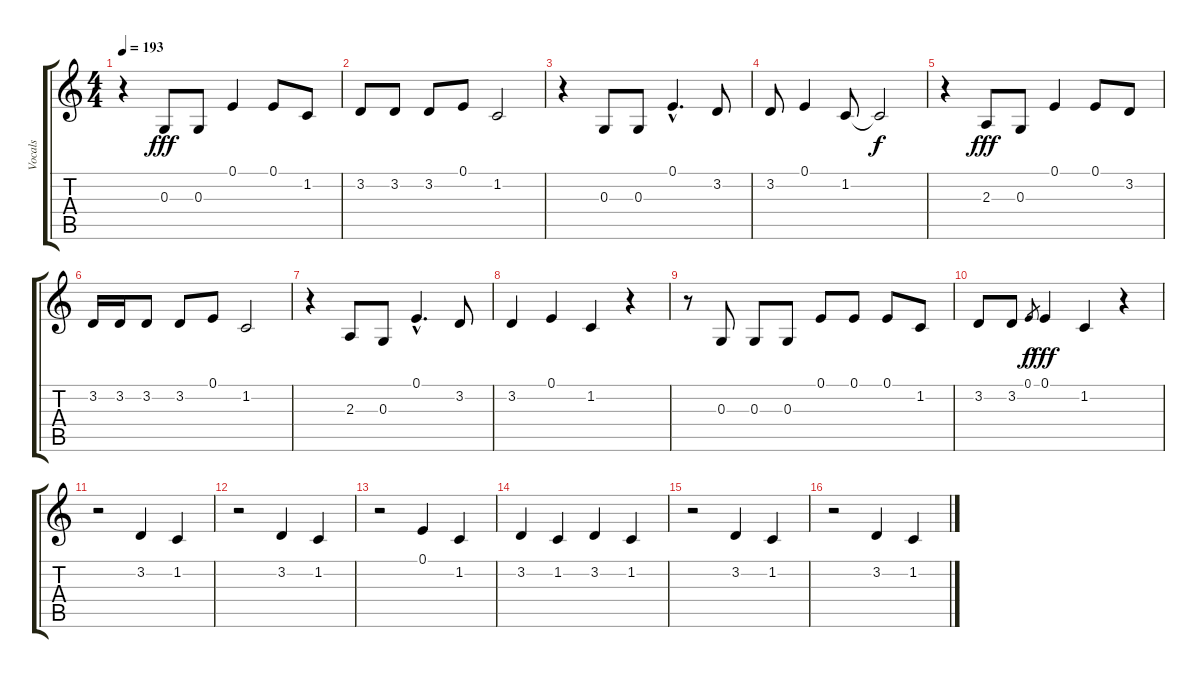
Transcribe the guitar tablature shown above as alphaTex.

\track ("Vocals" "Vocals") {instrument trumpet}
\staff {score tabs}
\tuning (E4 B3 G3 D3 A2 E2) {hide}
\ts (4 4)
\tempo 193
\clef g2
\ks c
r.4{dy fff} 0.3.8 0.3.8 0.1.4 0.1.8 1.2.8 |
3.2.8 3.2.8 3.2.8 0.1.8 1.2.2 |
r.4 0.3.8 0.3.8 0.1{hac}.4{d} 3.2.8 |
3.2.8 0.1.4 1.2.8 1.2{t}.2{dy f} |
r.4 2.3.8{dy fff} 0.3.8 0.1.4 0.1.8 3.2.8 |
3.2.16 3.2.16 3.2.8 3.2.8 0.1.8 1.2.2 |
r.4 2.3.8 0.3.8 0.1{hac}.4{d} 3.2.8 |
3.2.4 0.1.4 1.2.4 r.4 |
r.8 0.3.8 0.3.8 0.3.8 0.1.8 0.1.8 0.1.8 1.2.8 |
3.2.8 3.2.8 0.1.8{gr dy f} 0.1.4{dy fff} 1.2.4 r.4 |
r.2 3.2.4 1.2.4 |
r.2 3.2.4 1.2.4 |
r.2 0.1.4 1.2.4 |
3.2.4 1.2.4 3.2.4 1.2.4 |
r.2 3.2.4 1.2.4 |
r.2 3.2.4 1.2.4
